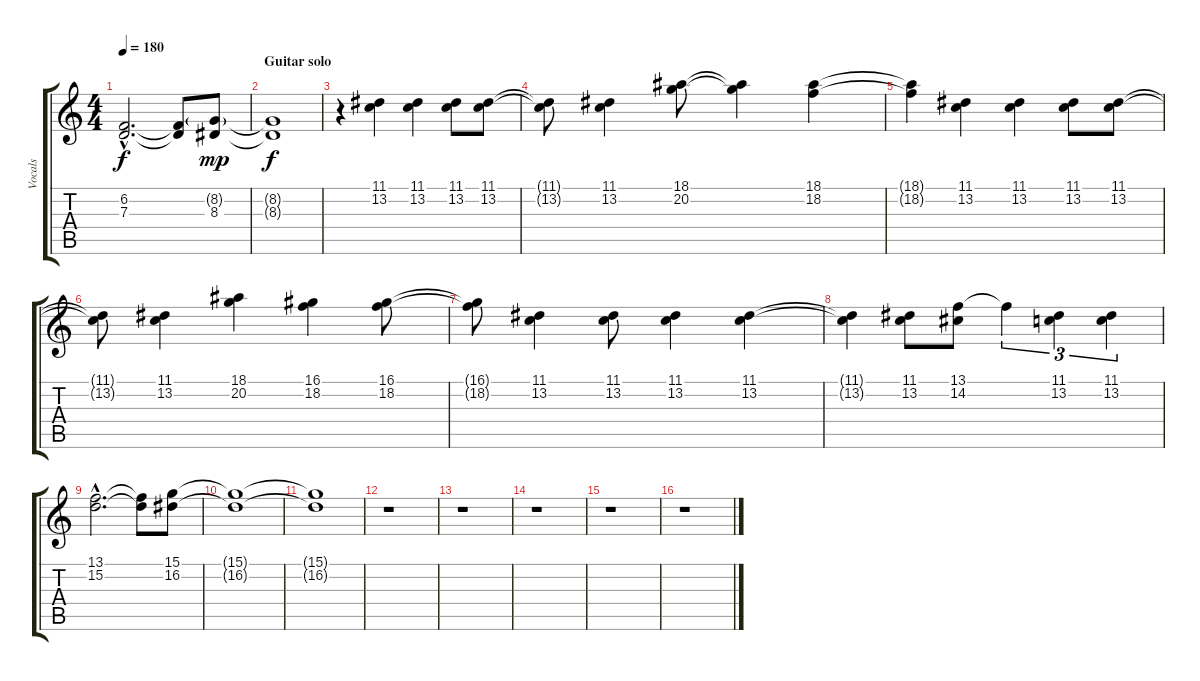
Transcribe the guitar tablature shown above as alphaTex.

\track ("Vocals" "Vocals") {instrument trumpet}
\staff {score tabs}
\tuning (E4 B3 G3 D3 A2 E2) {hide}
\ts (4 4)
\tempo 180
\clef g2
\ks c
(6.2{hac t} 7.3{hac t}).2{d dy f} (6.2{t} 7.3{t}).8 (8.2{g} 8.3).8{dy mp} |
\section ("" "Guitar solo")
(8.2{t} 8.3{t}).1{dy f} |
r.4 (11.1 13.2).4 (11.1 13.2).4 (11.1 13.2).8 (11.1 13.2).8 |
(11.1{t} 13.2{t}).8 (11.1 13.2).4 (18.1 20.2).8 (18.1{t} 20.2{t}).4 (18.1 18.2).4 |
(18.1{t} 18.2{t}).4 (11.1 13.2).4 (11.1 13.2).4 (11.1 13.2).8 (11.1 13.2).8 |
(11.1{t} 13.2{t}).8 (11.1 13.2).4 (18.1 20.2).4 (16.1 18.2).4 (16.1 18.2).8 |
(16.1{t} 18.2{t}).8 (11.1 13.2).4 (11.1 13.2).8 (11.1 13.2).4 (11.1 13.2).4 |
(11.1{t} 13.2{t}).4 (11.1 13.2).8 (13.1 14.2).8 13.1{t}.4{tu (3 2)} (11.1 13.2).4{tu (3 2)} (11.1 13.2).4{tu (3 2)} |
(13.1{hac} 15.2{hac}).2{d} (13.1{t} 15.2{t}).8 (15.1 16.2).8 |
(15.1{t} 16.2{t}).1 |
(15.1{t} 16.2{t}).1 |
r.1 |
r.1 |
r.1 |
r.1 |
r.1
